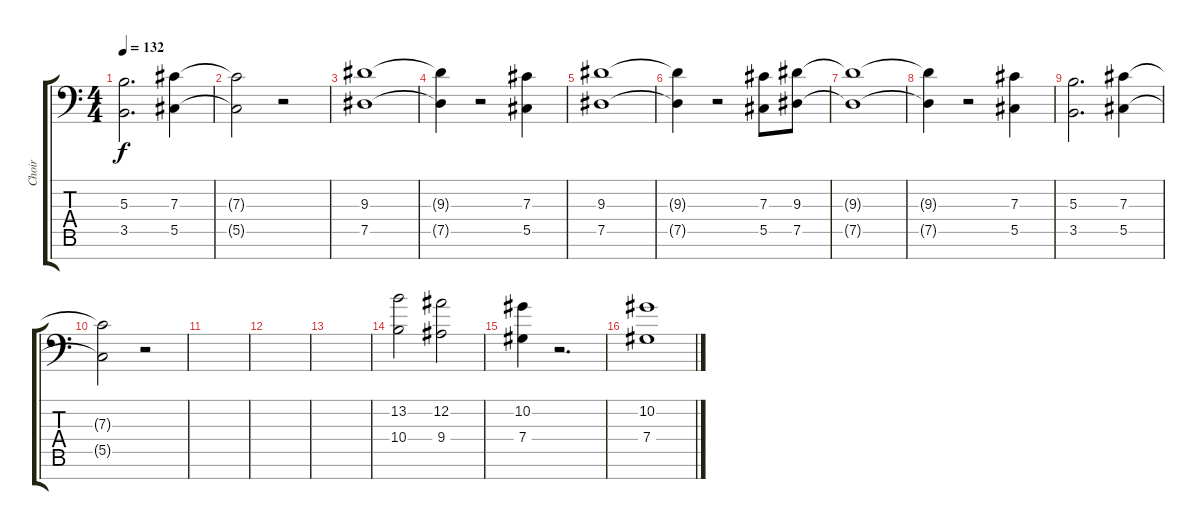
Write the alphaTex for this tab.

\track ("Choir" "Choir") {instrument choiraahs}
\staff {score tabs}
\tuning (Eb4 Bb3 Gb3 Db3 Ab2 Eb2 Bb1) {hide}
\ts (4 4)
\tempo 132
\clef f4
\ks c
(5.3 3.5).2{d dy f} (7.3 5.5).4 |
(7.3{t} 5.5{t}).2 r.2 |
(9.3 7.5).1 |
(9.3{t} 7.5{t}).4 r.2 (7.3 5.5).4 |
(9.3 7.5).1 |
(9.3{t} 7.5{t}).4 r.2 (7.3 5.5).8 (9.3 7.5).8 |
(9.3{t} 7.5{t}).1 |
(9.3{t} 7.5{t}).4 r.2 (7.3 5.5).4 |
(5.3 3.5).2{d} (7.3 5.5).4 |
(7.3{t} 5.5{t}).2 r.2 |
|
|
|
(13.2 10.4).2 (12.2 9.4).2 |
(10.2 7.4).4 r.2{d} |
(10.2 7.4).1
